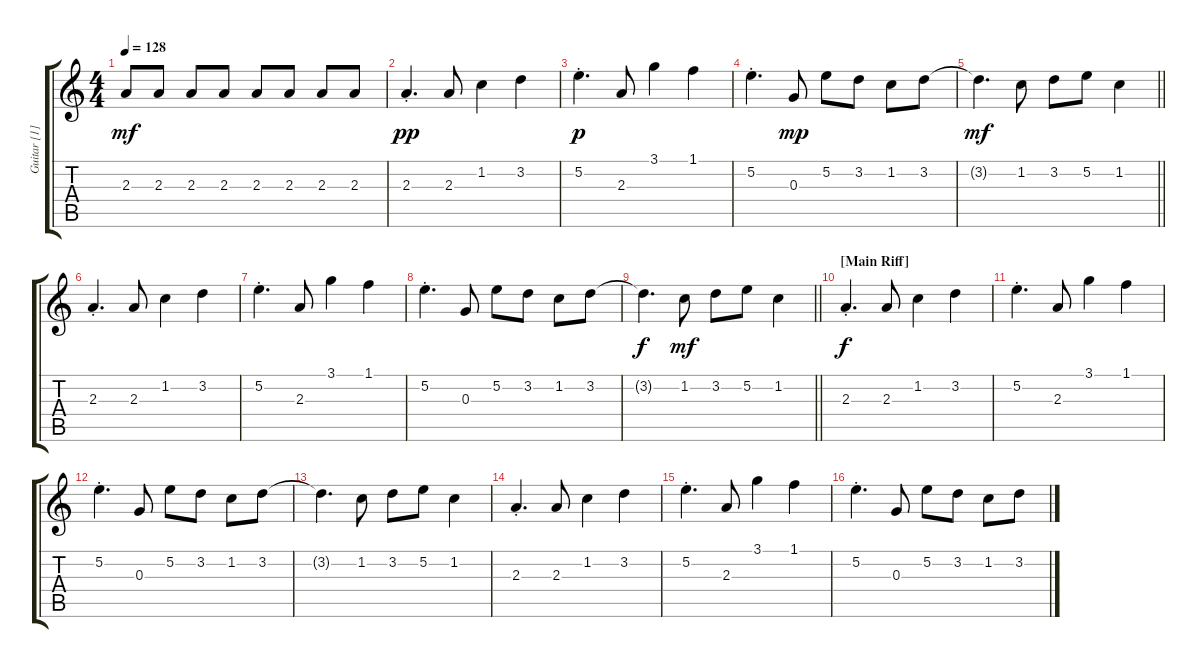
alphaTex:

\track ("Guitar [1]" "Guitar [1]") {instrument distortionguitar}
\staff {score tabs}
\tuning (E4 B3 G3 D3 A2 E2) {hide}
\ts (4 4)
\tempo 128
\clef g2
\ks c
2.3.8{dy mf} 2.3.8 2.3.8 2.3.8 2.3.8 2.3.8 2.3.8 2.3.8 |
2.3{st}.4{d dy pp} 2.3.8 1.2.4 3.2.4 |
5.2{st}.4{d dy p} 2.3.8 3.1.4 1.1.4 |
5.2{st}.4{d} 0.3.8{dy mp} 5.2.8 3.2.8 1.2.8 3.2.8 |
\barLineRight lightlight
3.2{t}.4{d dy mf} 1.2.8 3.2.8 5.2.8 1.2.4 |
2.3{st}.4{d} 2.3.8 1.2.4 3.2.4 |
5.2{st}.4{d} 2.3.8 3.1.4 1.1.4 |
5.2{st}.4{d} 0.3.8 5.2.8 3.2.8 1.2.8 3.2.8 |
\barLineRight lightlight
3.2{t}.4{d dy f} 1.2.8{dy mf} 3.2.8 5.2.8 1.2.4 |
\section ("" "[Main Riff]")
2.3{st}.4{d dy f} 2.3.8 1.2.4 3.2.4 |
5.2{st}.4{d} 2.3.8 3.1.4 1.1.4 |
5.2{st}.4{d} 0.3.8 5.2.8 3.2.8 1.2.8 3.2.8 |
3.2{t}.4{d} 1.2.8 3.2.8 5.2.8 1.2.4 |
2.3{st}.4{d} 2.3.8 1.2.4 3.2.4 |
5.2{st}.4{d} 2.3.8 3.1.4 1.1.4 |
5.2{st}.4{d} 0.3.8 5.2.8 3.2.8 1.2.8 3.2.8
